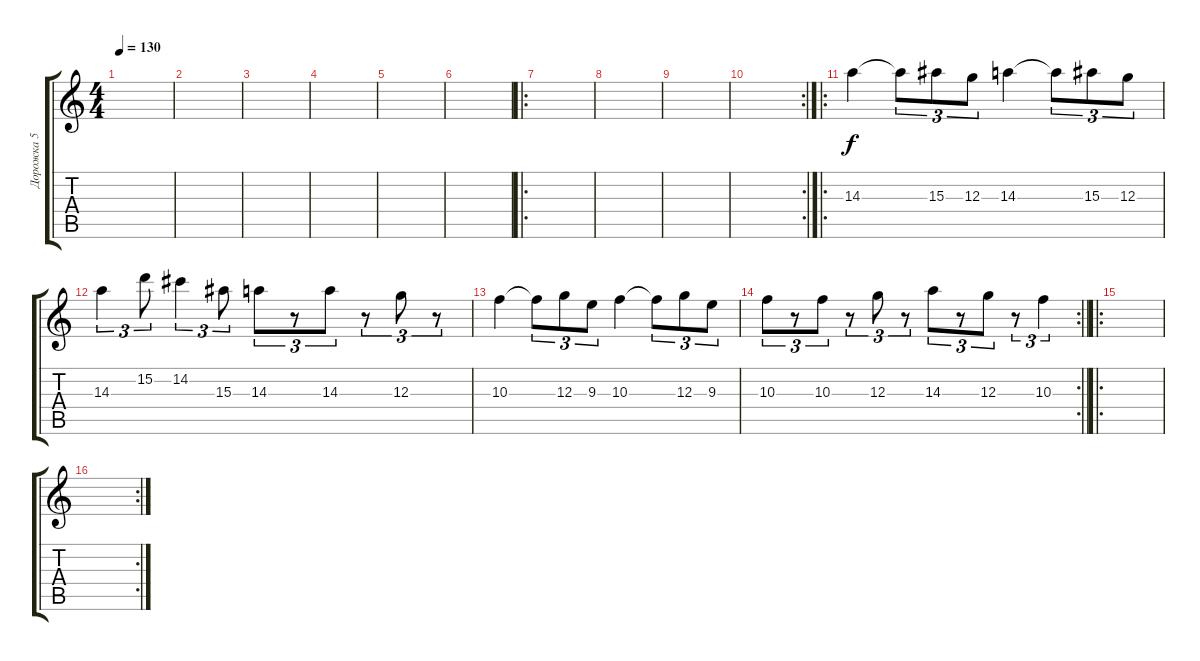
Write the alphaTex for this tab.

\track ("Дорожка 5" "Дорожка 5") {instrument distortionguitar}
\staff {score tabs}
\tuning (E4 B3 G3 D3 A2 E2) {hide}
\ts (4 4)
\tempo 130
\clef g2
\ks c
|
|
|
|
|
|
\ro
|
|
|
\rc 2
|
\ro
14.3.4 14.3{t}.8{tu (3 2)} 15.3.8{tu (3 2)} 12.3.8{tu (3 2)} 14.3.4 14.3{t}.8{tu (3 2)} 15.3.8{tu (3 2)} 12.3.8{tu (3 2)} |
14.3.4{tu (3 2)} 15.2.8{tu (3 2)} 14.2.4{tu (3 2)} 15.3.8{tu (3 2)} 14.3.8{tu (3 2)} r.8{tu (3 2)} 14.3.8{tu (3 2)} r.8{tu (3 2)} 12.3.8{tu (3 2)} r.8{tu (3 2)} |
10.3.4 10.3{t}.8{tu (3 2)} 12.3.8{tu (3 2)} 9.3.8{tu (3 2)} 10.3.4 10.3{t}.8{tu (3 2)} 12.3.8{tu (3 2)} 9.3.8{tu (3 2)} |
\rc 2
\barLineRight lightlight
10.3.8{tu (3 2)} r.8{tu (3 2)} 10.3.8{tu (3 2)} r.8{tu (3 2)} 12.3.8{tu (3 2)} r.8{tu (3 2)} 14.3.8{tu (3 2)} r.8{tu (3 2)} 12.3.8{tu (3 2)} r.8{tu (3 2)} 10.3.4{tu (3 2)} |
\ro
|
\rc 2
